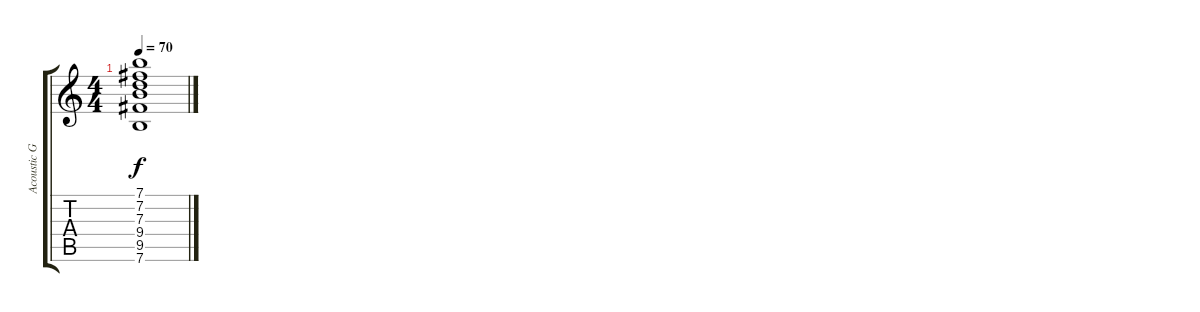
\track ("Acoustic Guitar" "Acoustic G") {instrument acousticguitarsteel}
\staff {score tabs}
\tuning (E4 B3 G3 D3 A2 E2) {hide}
\ts (4 4)
\tempo 70
\clef g2
\ks c
(7.1 7.2 7.3 9.4 9.5 7.6).1{dy f}
